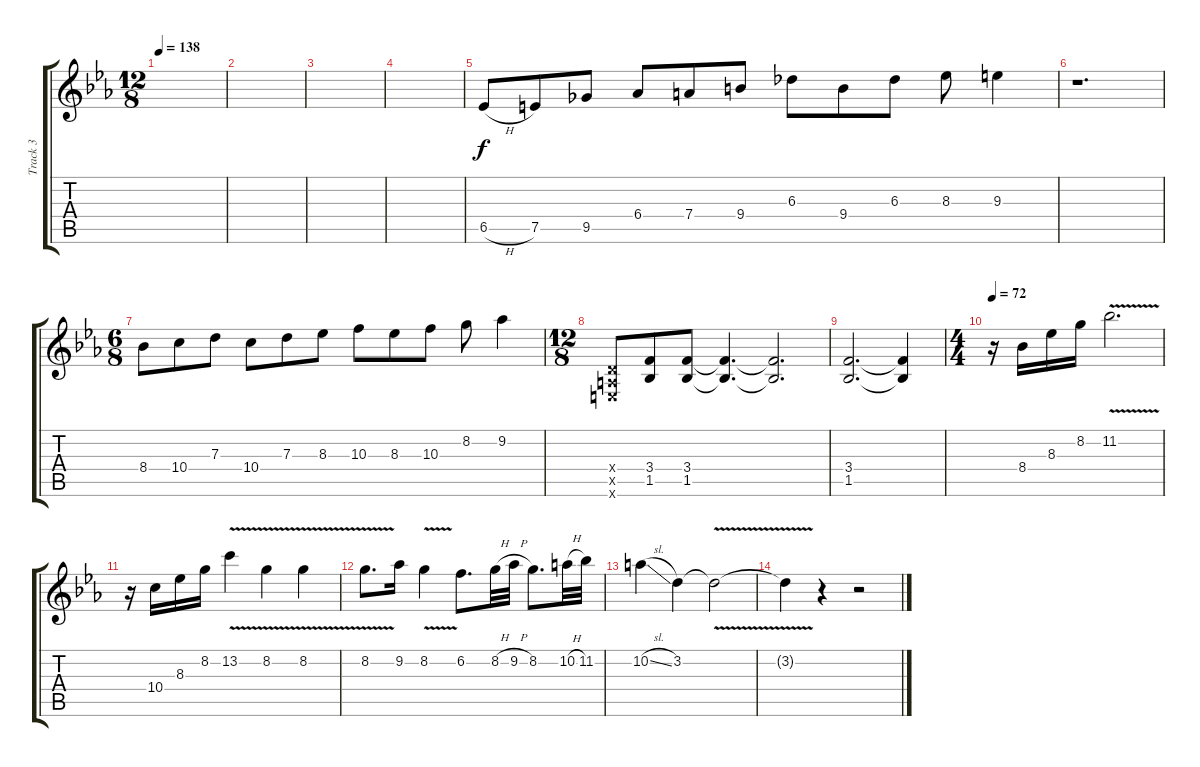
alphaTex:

\track ("Track 3" "Track 3") {instrument distortionguitar}
\staff {score tabs}
\tuning (E4 B3 G3 D3 A2 E2) {hide}
\ts (12 8)
\tempo 138
\clef g2
\ks eb
|
|
|
|
6.5{h}.8{dy f} 7.5.8 9.5.8 6.4.8 7.4.8 9.4.8 6.3.8 9.4.8 6.3.8 8.3.8 9.3.4 |
r.1{d} |
\ts (6 8)
8.4.8 10.4.8 7.3.8 10.4.8 7.3.8 8.3.8 10.3.8 8.3.8 10.3.8 8.2.8 9.2.4 |
\ts (12 8)
(0.4{x} 0.5{x} 0.6{x}).8 (3.4 1.5).8 (3.4 1.5).8 (3.4{t} 1.5{t}).4{d} (3.4{t} 1.5{t}).2{d} |
(3.4 1.5).2{d} (3.4{t} 1.5{t}).4 |
\ts (4 4)
\tempo 72
r.16 8.4.16 8.3.16 8.2.16 11.2{v}.2{d} |
r.16 10.4.16 8.3.16 8.2.16 13.2{v}.4 8.2{v}.4 8.2{v}.4 |
8.2{v}.8{d} 9.2.16 8.2{v}.4 6.2.8{d} 8.2{h}.32 9.2{h}.32 8.2.8{d} 10.2{h}.32 11.2.32 |
10.2{sl}.4 3.2.4 3.2{v t}.2 |
3.2{t}.4 r.4 r.2
